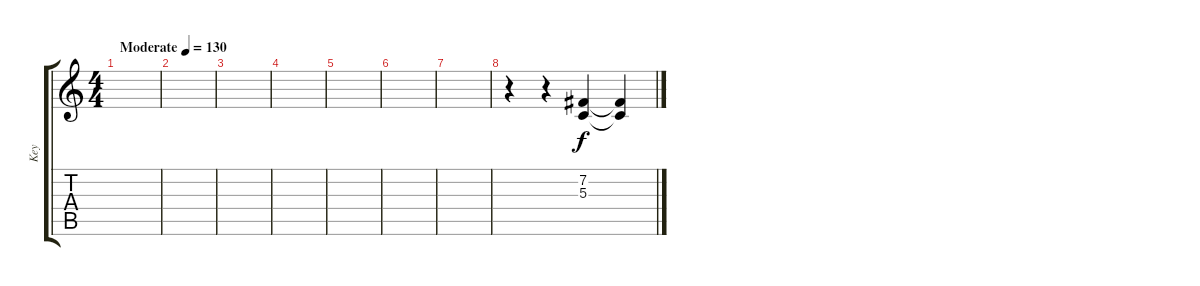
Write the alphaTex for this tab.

\track ("Key" "Key") {instrument electricpiano1}
\staff {score tabs}
\tuning (E4 B3 G3 D3 A2 E2) {hide}
\ts (4 4)
\tempo (130 "Moderate")
\clef g2
\ks c
|
|
|
|
|
|
|
r.4 r.4 (7.2 5.3).4{volume 10 instrument reversecymbal} (7.2{t} 5.3{t}).4
